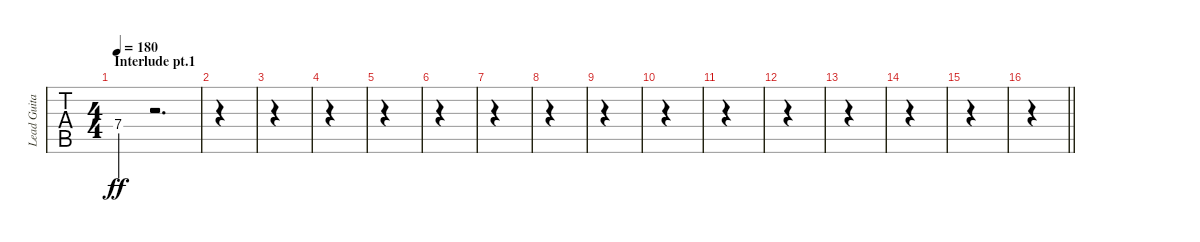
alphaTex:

\track ("Lead Guitar" "Lead Guita") {instrument distortionguitar}
\staff {tabs}
\tuning (D4 A3 F3 C3 G2 C2) {hide}
\ts (4 4)
\section ("" "Interlude pt.1")
\tempo 180
\clef g2
\ks c
7.4{t}.4{dy ff} r.2{d} |
|
|
|
|
|
|
|
|
|
|
|
|
|
|
\barLineRight lightlight
